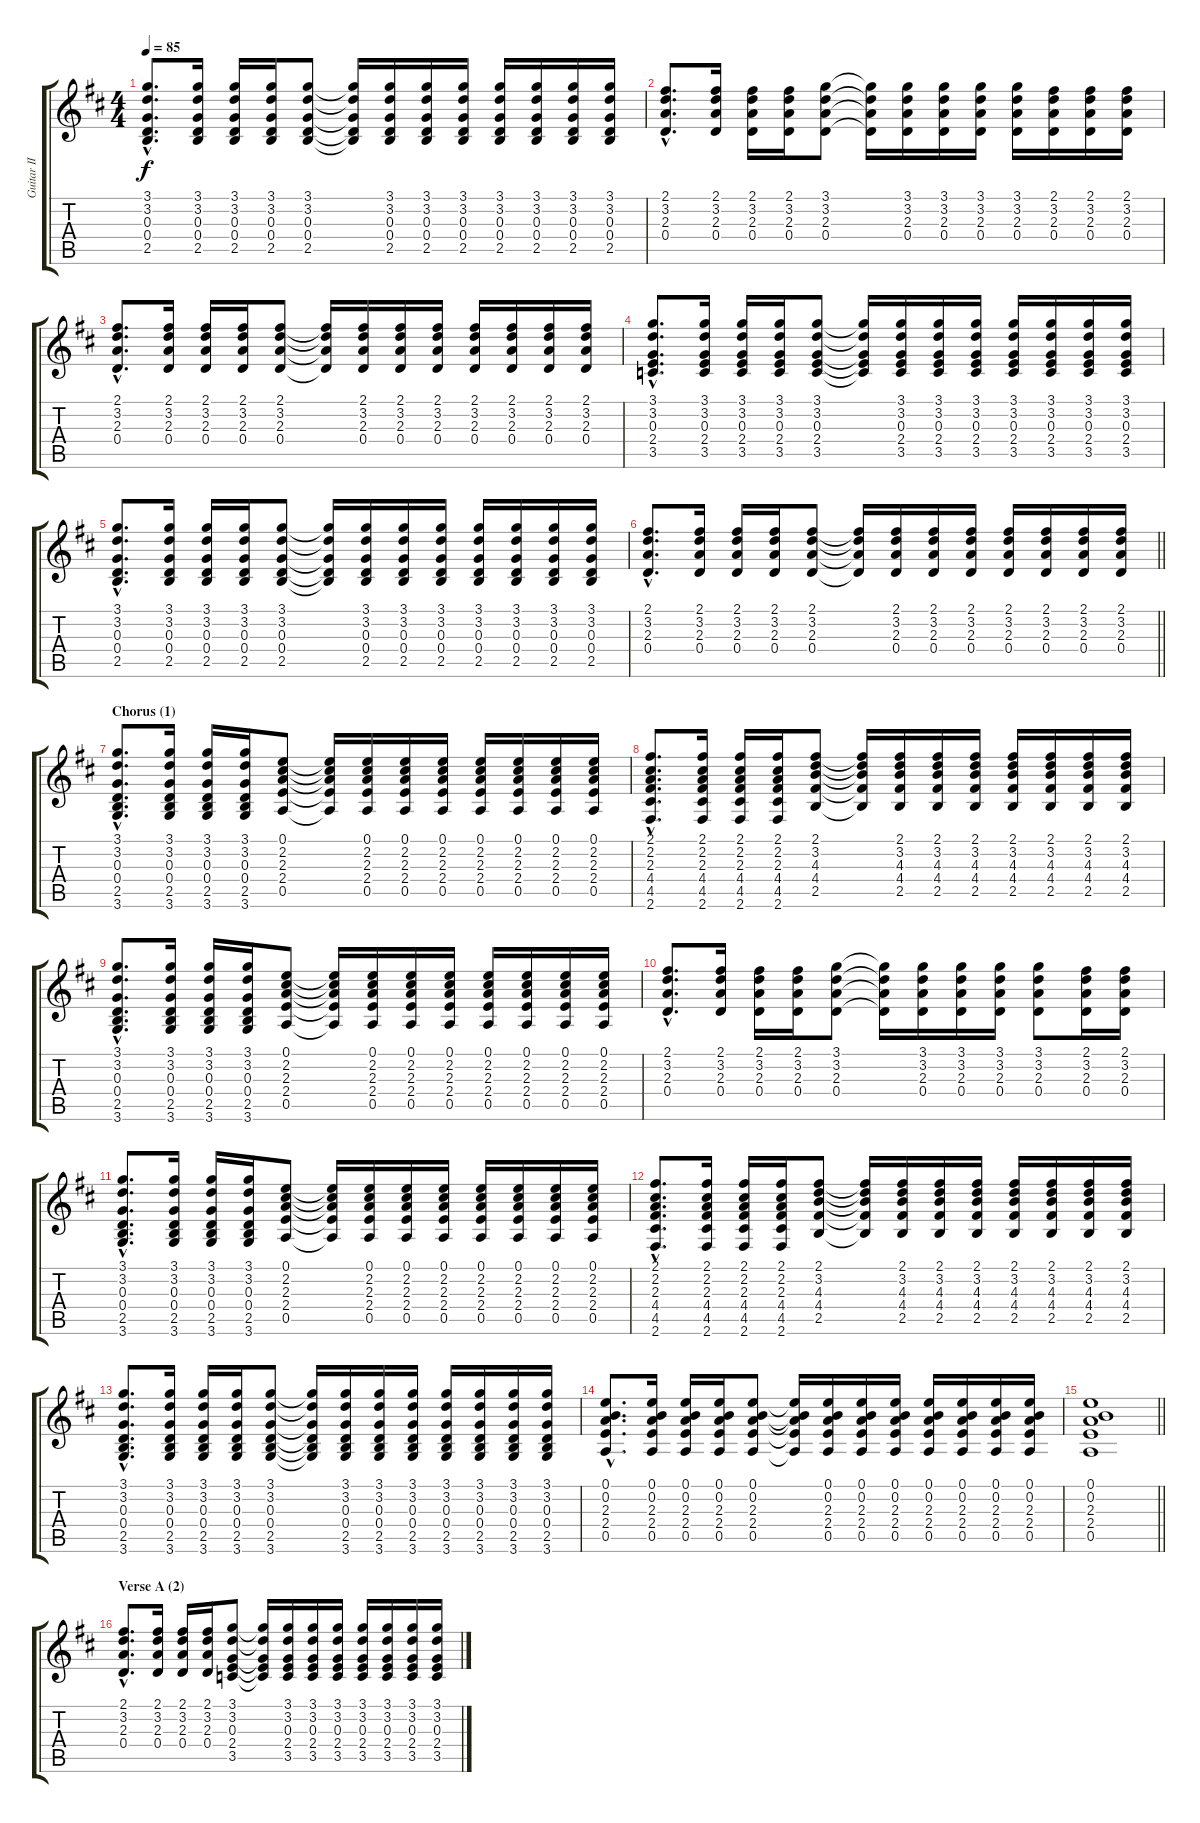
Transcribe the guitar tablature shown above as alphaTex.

\track ("Guitar II" "Guitar II") {instrument acousticguitarsteel}
\staff {score tabs}
\tuning (E4 B3 G3 D3 A2 E2) {hide}
\ts (4 4)
\tempo 85
\clef g2
\ks d
(3.1{hac} 3.2{hac} 0.3{hac} 0.4{hac} 2.5{hac}).8{d dy f} (3.1 3.2 0.3 0.4 2.5).16 (3.1 3.2 0.3 0.4 2.5).16 (3.1 3.2 0.3 0.4 2.5).16 (3.1 3.2 0.3 0.4 2.5).8 (3.1{t} 3.2{t} 0.3{t} 0.4{t} 2.5{t}).16 (3.1 3.2 0.3 0.4 2.5).16 (3.1 3.2 0.3 0.4 2.5).16 (3.1 3.2 0.3 0.4 2.5).16 (3.1 3.2 0.3 0.4 2.5).16 (3.1 3.2 0.3 0.4 2.5).16 (3.1 3.2 0.3 0.4 2.5).16 (3.1 3.2 0.3 0.4 2.5).16 |
(2.1{hac} 3.2{hac} 2.3{hac} 0.4{hac}).8{d} (2.1 3.2 2.3 0.4).16 (2.1 3.2 2.3 0.4).16 (2.1 3.2 2.3 0.4).16 (3.1 3.2 2.3 0.4).8 (3.1{t} 3.2{t} 2.3{t} 0.4{t}).16 (3.1 3.2 2.3 0.4).16 (3.1 3.2 2.3 0.4).16 (3.1 3.2 2.3 0.4).16 (3.1 3.2 2.3 0.4).16 (2.1 3.2 2.3 0.4).16 (2.1 3.2 2.3 0.4).16 (2.1 3.2 2.3 0.4).16 |
(2.1{hac} 3.2{hac} 2.3{hac} 0.4{hac}).8{d} (2.1 3.2 2.3 0.4).16 (2.1 3.2 2.3 0.4).16 (2.1 3.2 2.3 0.4).16 (2.1 3.2 2.3 0.4).8 (2.1{t} 3.2{t} 2.3{t} 0.4{t}).16 (2.1 3.2 2.3 0.4).16 (2.1 3.2 2.3 0.4).16 (2.1 3.2 2.3 0.4).16 (2.1 3.2 2.3 0.4).16 (2.1 3.2 2.3 0.4).16 (2.1 3.2 2.3 0.4).16 (2.1 3.2 2.3 0.4).16 |
(3.1{hac} 3.2{hac} 0.3{hac} 2.4{hac} 3.5{hac}).8{d} (3.1 3.2 0.3 2.4 3.5).16 (3.1 3.2 0.3 2.4 3.5).16 (3.1 3.2 0.3 2.4 3.5).16 (3.1 3.2 0.3 2.4 3.5).8 (3.1{t} 3.2{t} 0.3{t} 2.4{t} 3.5{t}).16 (3.1 3.2 0.3 2.4 3.5).16 (3.1 3.2 0.3 2.4 3.5).16 (3.1 3.2 0.3 2.4 3.5).16 (3.1 3.2 0.3 2.4 3.5).16 (3.1 3.2 0.3 2.4 3.5).16 (3.1 3.2 0.3 2.4 3.5).16 (3.1 3.2 0.3 2.4 3.5).16 |
(3.1{hac} 3.2{hac} 0.3{hac} 0.4{hac} 2.5{hac}).8{d} (3.1 3.2 0.3 0.4 2.5).16 (3.1 3.2 0.3 0.4 2.5).16 (3.1 3.2 0.3 0.4 2.5).16 (3.1 3.2 0.3 0.4 2.5).8 (3.1{t} 3.2{t} 0.3{t} 0.4{t} 2.5{t}).16 (3.1 3.2 0.3 0.4 2.5).16 (3.1 3.2 0.3 0.4 2.5).16 (3.1 3.2 0.3 0.4 2.5).16 (3.1 3.2 0.3 0.4 2.5).16 (3.1 3.2 0.3 0.4 2.5).16 (3.1 3.2 0.3 0.4 2.5).16 (3.1 3.2 0.3 0.4 2.5).16 |
\barLineRight lightlight
(2.1{hac} 3.2{hac} 2.3{hac} 0.4{hac}).8{d} (2.1 3.2 2.3 0.4).16 (2.1 3.2 2.3 0.4).16 (2.1 3.2 2.3 0.4).16 (2.1 3.2 2.3 0.4).8 (2.1{t} 3.2{t} 2.3{t} 0.4{t}).16 (2.1 3.2 2.3 0.4).16 (2.1 3.2 2.3 0.4).16 (2.1 3.2 2.3 0.4).16 (2.1 3.2 2.3 0.4).16 (2.1 3.2 2.3 0.4).16 (2.1 3.2 2.3 0.4).16 (2.1 3.2 2.3 0.4).16 |
\section ("" "Chorus (1)")
(3.1{hac} 3.2{hac} 0.3{hac} 0.4{hac} 2.5{hac} 3.6{hac}).8{d} (3.1 3.2 0.3 0.4 2.5 3.6).16 (3.1 3.2 0.3 0.4 2.5 3.6).16 (3.1 3.2 0.3 0.4 2.5 3.6).16 (0.1 2.2 2.3 2.4 0.5).8 (0.1{t} 2.2{t} 2.3{t} 2.4{t} 0.5{t}).16 (0.1 2.2 2.3 2.4 0.5).16 (0.1 2.2 2.3 2.4 0.5).16 (0.1 2.2 2.3 2.4 0.5).16 (0.1 2.2 2.3 2.4 0.5).16 (0.1 2.2 2.3 2.4 0.5).16 (0.1 2.2 2.3 2.4 0.5).16 (0.1 2.2 2.3 2.4 0.5).16 |
(2.1{hac} 2.2{hac} 2.3{hac} 4.4{hac} 4.5{hac} 2.6{hac}).8{d} (2.1 2.2 2.3 4.4 4.5 2.6).16 (2.1 2.2 2.3 4.4 4.5 2.6).16 (2.1 2.2 2.3 4.4 4.5 2.6).16 (2.1 3.2 4.3 4.4 2.5).8 (2.1{t} 3.2{t} 4.3{t} 4.4{t} 2.5{t}).16 (2.1 3.2 4.3 4.4 2.5).16 (2.1 3.2 4.3 4.4 2.5).16 (2.1 3.2 4.3 4.4 2.5).16 (2.1 3.2 4.3 4.4 2.5).16 (2.1 3.2 4.3 4.4 2.5).16 (2.1 3.2 4.3 4.4 2.5).16 (2.1 3.2 4.3 4.4 2.5).16 |
(3.1{hac} 3.2{hac} 0.3{hac} 0.4{hac} 2.5{hac} 3.6{hac}).8{d} (3.1 3.2 0.3 0.4 2.5 3.6).16 (3.1 3.2 0.3 0.4 2.5 3.6).16 (3.1 3.2 0.3 0.4 2.5 3.6).16 (0.1 2.2 2.3 2.4 0.5).8 (0.1{t} 2.2{t} 2.3{t} 2.4{t} 0.5{t}).16 (0.1 2.2 2.3 2.4 0.5).16 (0.1 2.2 2.3 2.4 0.5).16 (0.1 2.2 2.3 2.4 0.5).16 (0.1 2.2 2.3 2.4 0.5).16 (0.1 2.2 2.3 2.4 0.5).16 (0.1 2.2 2.3 2.4 0.5).16 (0.1 2.2 2.3 2.4 0.5).16 |
(2.1{hac} 3.2{hac} 2.3{hac} 0.4{hac}).8{d} (2.1 3.2 2.3 0.4).16 (2.1 3.2 2.3 0.4).16 (2.1 3.2 2.3 0.4).16 (3.1 3.2 2.3 0.4).8 (3.1{t} 3.2{t} 2.3{t} 0.4{t}).16 (3.1 3.2 2.3 0.4).16 (3.1 3.2 2.3 0.4).16 (3.1 3.2 2.3 0.4).16 (3.1 3.2 2.3 0.4).8 (2.1 3.2 2.3 0.4).16 (2.1 3.2 2.3 0.4).16 |
(3.1{hac} 3.2{hac} 0.3{hac} 0.4{hac} 2.5{hac} 3.6{hac}).8{d} (3.1 3.2 0.3 0.4 2.5 3.6).16 (3.1 3.2 0.3 0.4 2.5 3.6).16 (3.1 3.2 0.3 0.4 2.5 3.6).16 (0.1 2.2 2.3 2.4 0.5).8 (0.1{t} 2.2{t} 2.3{t} 2.4{t} 0.5{t}).16 (0.1 2.2 2.3 2.4 0.5).16 (0.1 2.2 2.3 2.4 0.5).16 (0.1 2.2 2.3 2.4 0.5).16 (0.1 2.2 2.3 2.4 0.5).16 (0.1 2.2 2.3 2.4 0.5).16 (0.1 2.2 2.3 2.4 0.5).16 (0.1 2.2 2.3 2.4 0.5).16 |
(2.1{hac} 2.2{hac} 2.3{hac} 4.4{hac} 4.5{hac} 2.6{hac}).8{d} (2.1 2.2 2.3 4.4 4.5 2.6).16 (2.1 2.2 2.3 4.4 4.5 2.6).16 (2.1 2.2 2.3 4.4 4.5 2.6).16 (2.1 3.2 4.3 4.4 2.5).8 (2.1{t} 3.2{t} 4.3{t} 4.4{t} 2.5{t}).16 (2.1 3.2 4.3 4.4 2.5).16 (2.1 3.2 4.3 4.4 2.5).16 (2.1 3.2 4.3 4.4 2.5).16 (2.1 3.2 4.3 4.4 2.5).16 (2.1 3.2 4.3 4.4 2.5).16 (2.1 3.2 4.3 4.4 2.5).16 (2.1 3.2 4.3 4.4 2.5).16 |
(3.1{hac} 3.2{hac} 0.3{hac} 0.4{hac} 2.5{hac} 3.6{hac}).8{d} (3.1 3.2 0.3 0.4 2.5 3.6).16 (3.1 3.2 0.3 0.4 2.5 3.6).16 (3.1 3.2 0.3 0.4 2.5 3.6).16 (3.1 3.2 0.3 0.4 2.5 3.6).8 (3.1{t} 3.2{t} 0.3{t} 0.4{t} 2.5{t} 3.6{t}).16 (3.1 3.2 0.3 0.4 2.5 3.6).16 (3.1 3.2 0.3 0.4 2.5 3.6).16 (3.1 3.2 0.3 0.4 2.5 3.6).16 (3.1 3.2 0.3 0.4 2.5 3.6).16 (3.1 3.2 0.3 0.4 2.5 3.6).16 (3.1 3.2 0.3 0.4 2.5 3.6).16 (3.1 3.2 0.3 0.4 2.5 3.6).16 |
(0.1{hac} 0.2{hac} 2.3{hac} 2.4{hac} 0.5{hac}).8{d} (0.1 0.2 2.3 2.4 0.5).16 (0.1 0.2 2.3 2.4 0.5).16 (0.1 0.2 2.3 2.4 0.5).16 (0.1 0.2 2.3 2.4 0.5).8 (0.1{t} 0.2{t} 2.3{t} 2.4{t} 0.5{t}).16 (0.1 0.2 2.3 2.4 0.5).16 (0.1 0.2 2.3 2.4 0.5).16 (0.1 0.2 2.3 2.4 0.5).16 (0.1 0.2 2.3 2.4 0.5).16 (0.1 0.2 2.3 2.4 0.5).16 (0.1 0.2 2.3 2.4 0.5).16 (0.1 0.2 2.3 2.4 0.5).16 |
\barLineRight lightlight
(0.1 0.2 2.3 2.4 0.5).1 |
\section ("" "Verse A (2)")
(2.1{hac} 3.2{hac} 2.3{hac} 0.4{hac}).8{d} (2.1 3.2 2.3 0.4).16 (2.1 3.2 2.3 0.4).16 (2.1 3.2 2.3 0.4).16 (3.1 3.2 0.3 2.4 3.5).8 (3.1{t} 3.2{t} 0.3{t} 2.4{t} 3.5{t}).16 (3.1 3.2 0.3 2.4 3.5).16 (3.1 3.2 0.3 2.4 3.5).16 (3.1 3.2 0.3 2.4 3.5).16 (3.1 3.2 0.3 2.4 3.5).16 (3.1 3.2 0.3 2.4 3.5).16 (3.1 3.2 0.3 2.4 3.5).16 (3.1 3.2 0.3 2.4 3.5).16
